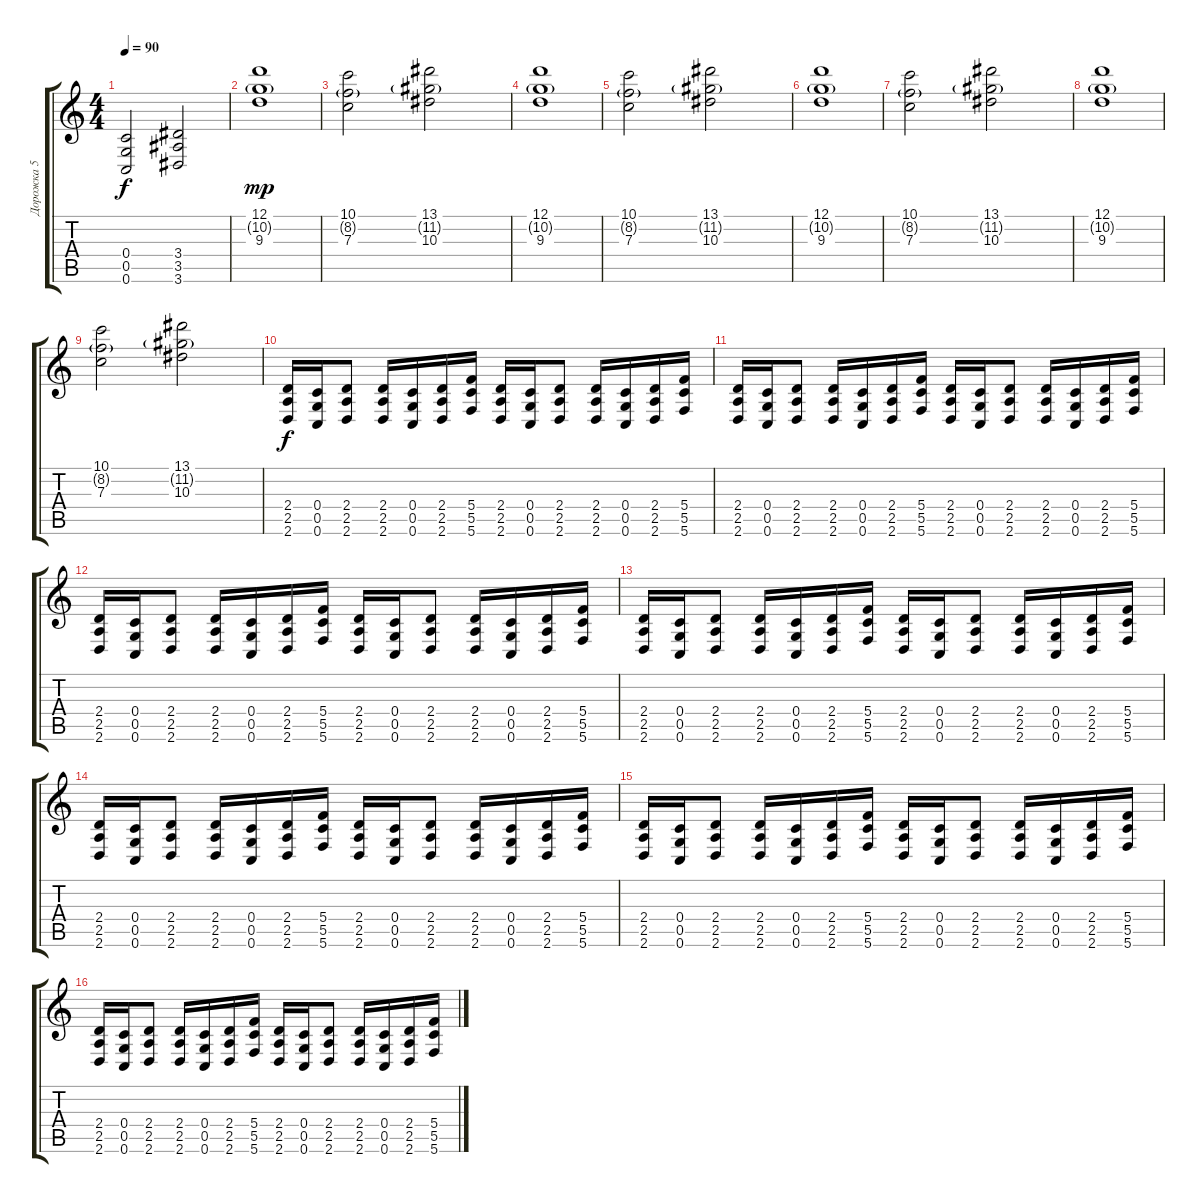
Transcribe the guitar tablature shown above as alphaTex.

\track ("Дорожка 5" "Дорожка 5") {instrument overdrivenguitar}
\staff {score tabs}
\tuning (D4 A3 F3 C3 G2 C2) {hide}
\ts (4 4)
\tempo 90
\clef g2
\ks c
(0.4 0.5 0.6).2{dy f} (3.4 3.5 3.6).2 |
(12.1 10.2{g} 9.3).1{dy mp instrument stringensemble1} |
(10.1 8.2{g} 7.3).2 (13.1 11.2{g} 10.3).2 |
(12.1 10.2{g} 9.3).1{instrument stringensemble1} |
(10.1 8.2{g} 7.3).2 (13.1 11.2{g} 10.3).2 |
(12.1 10.2{g} 9.3).1{instrument stringensemble1} |
(10.1 8.2{g} 7.3).2 (13.1 11.2{g} 10.3).2 |
(12.1 10.2{g} 9.3).1{instrument stringensemble1} |
(10.1 8.2{g} 7.3).2 (13.1 11.2{g} 10.3).2 |
(2.4 2.5 2.6).16{dy f instrument overdrivenguitar} (0.4 0.5 0.6).16 (2.4 2.5 2.6).8 (2.4 2.5 2.6).16 (0.4 0.5 0.6).16 (2.4 2.5 2.6).16 (5.4 5.5 5.6).16 (2.4 2.5 2.6).16 (0.4 0.5 0.6).16 (2.4 2.5 2.6).8 (2.4 2.5 2.6).16 (0.4 0.5 0.6).16 (2.4 2.5 2.6).16 (5.4 5.5 5.6).16 |
(2.4 2.5 2.6).16 (0.4 0.5 0.6).16 (2.4 2.5 2.6).8 (2.4 2.5 2.6).16 (0.4 0.5 0.6).16 (2.4 2.5 2.6).16 (5.4 5.5 5.6).16 (2.4 2.5 2.6).16 (0.4 0.5 0.6).16 (2.4 2.5 2.6).8 (2.4 2.5 2.6).16 (0.4 0.5 0.6).16 (2.4 2.5 2.6).16 (5.4 5.5 5.6).16 |
(2.4 2.5 2.6).16 (0.4 0.5 0.6).16 (2.4 2.5 2.6).8 (2.4 2.5 2.6).16 (0.4 0.5 0.6).16 (2.4 2.5 2.6).16 (5.4 5.5 5.6).16 (2.4 2.5 2.6).16 (0.4 0.5 0.6).16 (2.4 2.5 2.6).8 (2.4 2.5 2.6).16 (0.4 0.5 0.6).16 (2.4 2.5 2.6).16 (5.4 5.5 5.6).16 |
(2.4 2.5 2.6).16 (0.4 0.5 0.6).16 (2.4 2.5 2.6).8 (2.4 2.5 2.6).16 (0.4 0.5 0.6).16 (2.4 2.5 2.6).16 (5.4 5.5 5.6).16 (2.4 2.5 2.6).16 (0.4 0.5 0.6).16 (2.4 2.5 2.6).8 (2.4 2.5 2.6).16 (0.4 0.5 0.6).16 (2.4 2.5 2.6).16 (5.4 5.5 5.6).16 |
(2.4 2.5 2.6).16 (0.4 0.5 0.6).16 (2.4 2.5 2.6).8 (2.4 2.5 2.6).16 (0.4 0.5 0.6).16 (2.4 2.5 2.6).16 (5.4 5.5 5.6).16 (2.4 2.5 2.6).16 (0.4 0.5 0.6).16 (2.4 2.5 2.6).8 (2.4 2.5 2.6).16 (0.4 0.5 0.6).16 (2.4 2.5 2.6).16 (5.4 5.5 5.6).16 |
(2.4 2.5 2.6).16 (0.4 0.5 0.6).16 (2.4 2.5 2.6).8 (2.4 2.5 2.6).16 (0.4 0.5 0.6).16 (2.4 2.5 2.6).16 (5.4 5.5 5.6).16 (2.4 2.5 2.6).16 (0.4 0.5 0.6).16 (2.4 2.5 2.6).8 (2.4 2.5 2.6).16 (0.4 0.5 0.6).16 (2.4 2.5 2.6).16 (5.4 5.5 5.6).16 |
(2.4 2.5 2.6).16 (0.4 0.5 0.6).16 (2.4 2.5 2.6).8 (2.4 2.5 2.6).16 (0.4 0.5 0.6).16 (2.4 2.5 2.6).16 (5.4 5.5 5.6).16 (2.4 2.5 2.6).16 (0.4 0.5 0.6).16 (2.4 2.5 2.6).8 (2.4 2.5 2.6).16 (0.4 0.5 0.6).16 (2.4 2.5 2.6).16 (5.4 5.5 5.6).16
